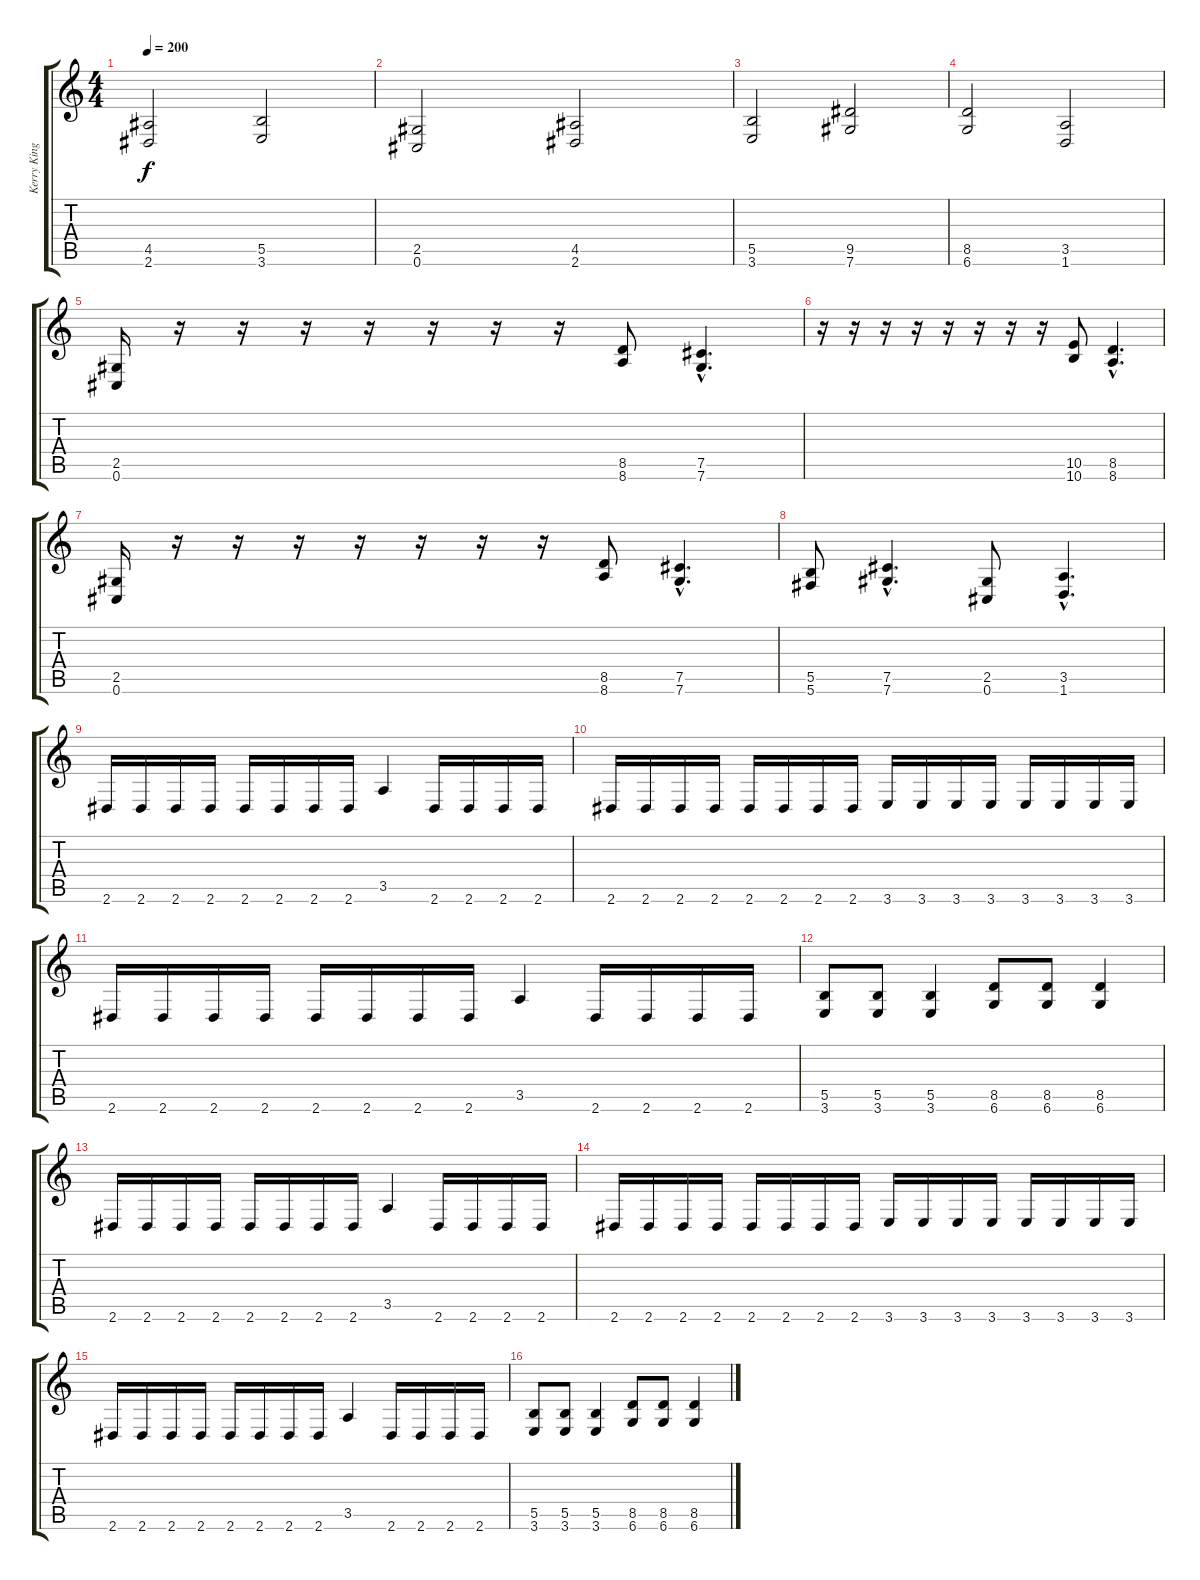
\track ("Kerry King" "Kerry King") {instrument distortionguitar}
\staff {score tabs}
\tuning (Db4 Ab3 E3 B2 Gb2 Db2) {hide}
\ts (4 4)
\tempo 200
\clef g2
\ks c
(4.5 2.6).2{dy f} (5.5 3.6).2 |
(2.5 0.6).2 (4.5 2.6).2 |
(5.5 3.6).2 (9.5 7.6).2 |
(8.5 6.6).2 (3.5 1.6).2 |
(2.5 0.6).16 r.16 r.16 r.16 r.16 r.16 r.16 r.16 (8.5 8.6).8 (7.5{hac} 7.6{hac}).4{d} |
r.16 r.16 r.16 r.16 r.16 r.16 r.16 r.16 (10.5 10.6).8 (8.5{hac} 8.6{hac}).4{d} |
(2.5 0.6).16 r.16 r.16 r.16 r.16 r.16 r.16 r.16 (8.5 8.6).8 (7.5{hac} 7.6{hac}).4{d} |
(5.5 5.6).8 (7.5{hac} 7.6{hac}).4{d} (2.5 0.6).8 (3.5{hac} 1.6{hac}).4{d} |
2.6.16 2.6.16 2.6.16 2.6.16 2.6.16 2.6.16 2.6.16 2.6.16 3.5.4 2.6.16 2.6.16 2.6.16 2.6.16 |
2.6.16 2.6.16 2.6.16 2.6.16 2.6.16 2.6.16 2.6.16 2.6.16 3.6.16 3.6.16 3.6.16 3.6.16 3.6.16 3.6.16 3.6.16 3.6.16 |
2.6.16 2.6.16 2.6.16 2.6.16 2.6.16 2.6.16 2.6.16 2.6.16 3.5.4 2.6.16 2.6.16 2.6.16 2.6.16 |
(5.5 3.6).8 (5.5 3.6).8 (5.5 3.6).4 (8.5 6.6).8 (8.5 6.6).8 (8.5 6.6).4 |
2.6.16 2.6.16 2.6.16 2.6.16 2.6.16 2.6.16 2.6.16 2.6.16 3.5.4 2.6.16 2.6.16 2.6.16 2.6.16 |
2.6.16 2.6.16 2.6.16 2.6.16 2.6.16 2.6.16 2.6.16 2.6.16 3.6.16 3.6.16 3.6.16 3.6.16 3.6.16 3.6.16 3.6.16 3.6.16 |
2.6.16 2.6.16 2.6.16 2.6.16 2.6.16 2.6.16 2.6.16 2.6.16 3.5.4 2.6.16 2.6.16 2.6.16 2.6.16 |
(5.5 3.6).8 (5.5 3.6).8 (5.5 3.6).4 (8.5 6.6).8 (8.5 6.6).8 (8.5 6.6).4
